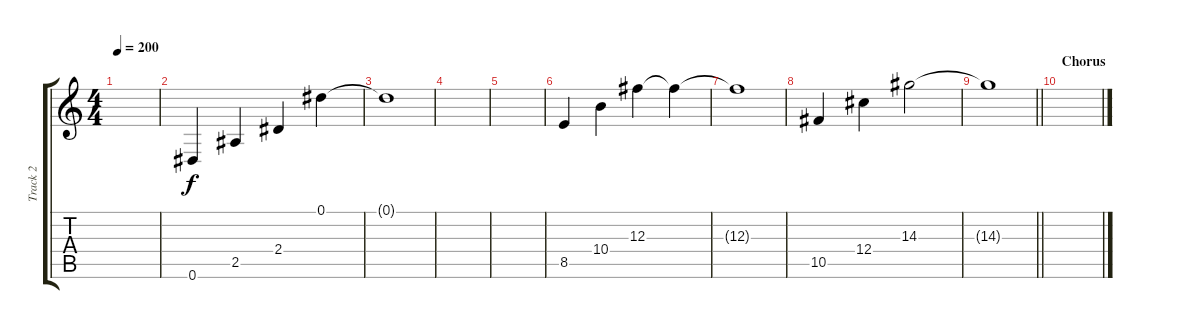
\track ("Track 2" "Track 2") {instrument acousticguitarsteel}
\staff {score tabs}
\tuning (Eb4 Bb3 Gb3 Db3 Ab2 Eb2) {hide}
\ts (4 4)
\tempo 200
\clef g2
\ks c
|
0.6.4 2.5.4 2.4.4 0.1.4 |
0.1{t}.1 |
|
|
8.5.4 10.4.4 12.3.4 12.3{t}.4 |
12.3{t}.1 |
10.5.4 12.4.4 14.3.2 |
\barLineRight lightlight
14.3{t}.1 |
\section ("" "Chorus")
